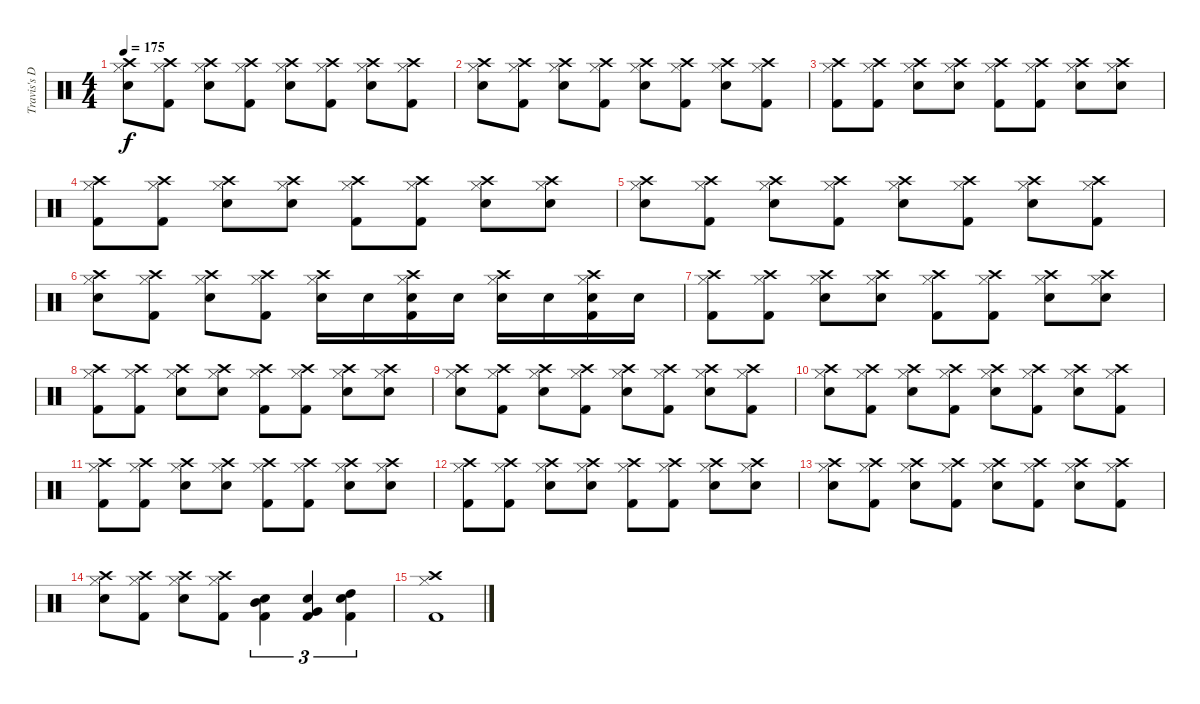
\track ("Travis's Drums" "Travis's D") {instrument percussion}
\staff {score}
\articulation defaults
\ts (4 4)
\tempo 175
\clef neutral
\ks c
("Hi-Hat (closed)" "Electric Snare (hit)" "Crash high (hit)").8{dy f} ("Hi-Hat (closed)" "Kick (hit) 2" "Crash high (hit)").8 ("Hi-Hat (closed)" "Electric Snare (hit)" "Crash high (hit)").8 ("Hi-Hat (closed)" "Kick (hit) 2" "Crash high (hit)").8 ("Hi-Hat (closed)" "Electric Snare (hit)" "Crash high (hit)").8 ("Hi-Hat (closed)" "Kick (hit) 2" "Crash high (hit)").8 ("Hi-Hat (closed)" "Electric Snare (hit)" "Crash high (hit)").8 ("Hi-Hat (closed)" "Kick (hit) 2" "Crash high (hit)").8 |
("Hi-Hat (closed)" "Electric Snare (hit)" "Crash high (hit)").8 ("Hi-Hat (closed)" "Kick (hit) 2" "Crash high (hit)").8 ("Hi-Hat (closed)" "Electric Snare (hit)" "Crash high (hit)").8 ("Hi-Hat (closed)" "Kick (hit) 2" "Crash high (hit)").8 ("Hi-Hat (closed)" "Electric Snare (hit)" "Crash high (hit)").8 ("Hi-Hat (closed)" "Kick (hit) 2" "Crash high (hit)").8 ("Hi-Hat (closed)" "Electric Snare (hit)" "Crash high (hit)").8 ("Hi-Hat (closed)" "Kick (hit) 2" "Crash high (hit)").8 |
("Hi-Hat (closed)" "Kick (hit) 2" "Crash high (hit)").8 ("Hi-Hat (closed)" "Kick (hit) 2" "Crash high (hit)").8 ("Hi-Hat (closed)" "Electric Snare (hit)" "Crash high (hit)").8 ("Hi-Hat (closed)" "Electric Snare (hit)" "Crash high (hit)").8 ("Hi-Hat (closed)" "Kick (hit) 2" "Crash high (hit)").8 ("Hi-Hat (closed)" "Kick (hit) 2" "Crash high (hit)").8 ("Hi-Hat (closed)" "Electric Snare (hit)" "Crash high (hit)").8 ("Hi-Hat (closed)" "Electric Snare (hit)" "Crash high (hit)").8 |
("Hi-Hat (closed)" "Kick (hit) 2" "Crash high (hit)").8 ("Hi-Hat (closed)" "Kick (hit) 2" "Crash high (hit)").8 ("Hi-Hat (closed)" "Electric Snare (hit)" "Crash high (hit)").8 ("Hi-Hat (closed)" "Electric Snare (hit)" "Crash high (hit)").8 ("Hi-Hat (closed)" "Kick (hit) 2" "Crash high (hit)").8 ("Hi-Hat (closed)" "Kick (hit) 2" "Crash high (hit)").8 ("Hi-Hat (closed)" "Electric Snare (hit)" "Crash high (hit)").8 ("Hi-Hat (closed)" "Electric Snare (hit)" "Crash high (hit)").8 |
("Hi-Hat (closed)" "Electric Snare (hit)" "Crash high (hit)").8 ("Hi-Hat (closed)" "Kick (hit) 2" "Crash high (hit)").8 ("Hi-Hat (closed)" "Electric Snare (hit)" "Crash high (hit)").8 ("Hi-Hat (closed)" "Kick (hit) 2" "Crash high (hit)").8 ("Hi-Hat (closed)" "Electric Snare (hit)" "Crash high (hit)").8 ("Hi-Hat (closed)" "Kick (hit) 2" "Crash high (hit)").8 ("Hi-Hat (closed)" "Electric Snare (hit)" "Crash high (hit)").8 ("Hi-Hat (closed)" "Kick (hit) 2" "Crash high (hit)").8 |
("Hi-Hat (closed)" "Electric Snare (hit)" "Crash high (hit)").8 ("Hi-Hat (closed)" "Kick (hit) 2" "Crash high (hit)").8 ("Hi-Hat (closed)" "Electric Snare (hit)" "Crash high (hit)").8 ("Hi-Hat (closed)" "Kick (hit) 2" "Crash high (hit)").8 ("Hi-Hat (closed)" "Electric Snare (hit)" "Crash high (hit)").16 "Electric Snare (hit)".16 ("Hi-Hat (closed)" "Electric Snare (hit)" "Kick (hit) 2" "Crash high (hit)").16 "Electric Snare (hit)".16 ("Hi-Hat (closed)" "Electric Snare (hit)" "Crash high (hit)").16 "Electric Snare (hit)".16 ("Hi-Hat (closed)" "Electric Snare (hit)" "Kick (hit) 2" "Crash high (hit)").16 "Electric Snare (hit)".16 |
("Hi-Hat (closed)" "Kick (hit) 2" "Crash high (hit)").8 ("Hi-Hat (closed)" "Kick (hit) 2" "Crash high (hit)").8 ("Hi-Hat (closed)" "Electric Snare (hit)" "Crash high (hit)").8 ("Hi-Hat (closed)" "Electric Snare (hit)" "Crash high (hit)").8 ("Hi-Hat (closed)" "Kick (hit) 2" "Crash high (hit)").8 ("Hi-Hat (closed)" "Kick (hit) 2" "Crash high (hit)").8 ("Hi-Hat (closed)" "Electric Snare (hit)" "Crash high (hit)").8 ("Hi-Hat (closed)" "Electric Snare (hit)" "Crash high (hit)").8 |
("Hi-Hat (closed)" "Kick (hit) 2" "Crash high (hit)").8 ("Hi-Hat (closed)" "Kick (hit) 2" "Crash high (hit)").8 ("Hi-Hat (closed)" "Electric Snare (hit)" "Crash high (hit)").8 ("Hi-Hat (closed)" "Electric Snare (hit)" "Crash high (hit)").8 ("Hi-Hat (closed)" "Kick (hit) 2" "Crash high (hit)").8 ("Hi-Hat (closed)" "Kick (hit) 2" "Crash high (hit)").8 ("Hi-Hat (closed)" "Electric Snare (hit)" "Crash high (hit)").8 ("Hi-Hat (closed)" "Electric Snare (hit)" "Crash high (hit)").8 |
("Hi-Hat (closed)" "Electric Snare (hit)" "Crash high (hit)").8 ("Hi-Hat (closed)" "Kick (hit) 2" "Crash high (hit)").8 ("Hi-Hat (closed)" "Electric Snare (hit)" "Crash high (hit)").8 ("Hi-Hat (closed)" "Kick (hit) 2" "Crash high (hit)").8 ("Hi-Hat (closed)" "Electric Snare (hit)" "Crash high (hit)").8 ("Hi-Hat (closed)" "Kick (hit) 2" "Crash high (hit)").8 ("Hi-Hat (closed)" "Electric Snare (hit)" "Crash high (hit)").8 ("Hi-Hat (closed)" "Kick (hit) 2" "Crash high (hit)").8 |
("Hi-Hat (closed)" "Electric Snare (hit)" "Crash high (hit)").8 ("Hi-Hat (closed)" "Kick (hit) 2" "Crash high (hit)").8 ("Hi-Hat (closed)" "Electric Snare (hit)" "Crash high (hit)").8 ("Hi-Hat (closed)" "Kick (hit) 2" "Crash high (hit)").8 ("Hi-Hat (closed)" "Electric Snare (hit)" "Crash high (hit)").8 ("Hi-Hat (closed)" "Kick (hit) 2" "Crash high (hit)").8 ("Hi-Hat (closed)" "Electric Snare (hit)" "Crash high (hit)").8 ("Hi-Hat (closed)" "Kick (hit) 2" "Crash high (hit)").8 |
("Hi-Hat (closed)" "Kick (hit) 2" "Crash high (hit)").8 ("Hi-Hat (closed)" "Kick (hit) 2" "Crash high (hit)").8 ("Hi-Hat (closed)" "Electric Snare (hit)" "Crash high (hit)").8 ("Hi-Hat (closed)" "Electric Snare (hit)" "Crash high (hit)").8 ("Hi-Hat (closed)" "Kick (hit) 2" "Crash high (hit)").8 ("Hi-Hat (closed)" "Kick (hit) 2" "Crash high (hit)").8 ("Hi-Hat (closed)" "Electric Snare (hit)" "Crash high (hit)").8 ("Hi-Hat (closed)" "Electric Snare (hit)" "Crash high (hit)").8 |
("Hi-Hat (closed)" "Kick (hit) 2" "Crash high (hit)").8 ("Hi-Hat (closed)" "Kick (hit) 2" "Crash high (hit)").8 ("Hi-Hat (closed)" "Electric Snare (hit)" "Crash high (hit)").8 ("Hi-Hat (closed)" "Electric Snare (hit)" "Crash high (hit)").8 ("Hi-Hat (closed)" "Kick (hit) 2" "Crash high (hit)").8 ("Hi-Hat (closed)" "Kick (hit) 2" "Crash high (hit)").8 ("Hi-Hat (closed)" "Electric Snare (hit)" "Crash high (hit)").8 ("Hi-Hat (closed)" "Electric Snare (hit)" "Crash high (hit)").8 |
("Hi-Hat (closed)" "Electric Snare (hit)" "Crash high (hit)").8 ("Hi-Hat (closed)" "Kick (hit) 2" "Crash high (hit)").8 ("Hi-Hat (closed)" "Electric Snare (hit)" "Crash high (hit)").8 ("Hi-Hat (closed)" "Kick (hit) 2" "Crash high (hit)").8 ("Hi-Hat (closed)" "Electric Snare (hit)" "Crash high (hit)").8 ("Hi-Hat (closed)" "Kick (hit) 2" "Crash high (hit)").8 ("Hi-Hat (closed)" "Electric Snare (hit)" "Crash high (hit)").8 ("Hi-Hat (closed)" "Kick (hit) 2" "Crash high (hit)").8 |
("Hi-Hat (closed)" "Electric Snare (hit)" "Crash high (hit)").8 ("Hi-Hat (closed)" "Kick (hit) 2" "Crash high (hit)").8 ("Hi-Hat (closed)" "Electric Snare (hit)" "Crash high (hit)").8 ("Hi-Hat (closed)" "Kick (hit) 2" "Crash high (hit)").8 ("Electric Snare (hit)" "Kick (hit) 2" "Mid Tom (hit)").4{tu (3 2)} ("Electric Snare (hit)" "Kick (hit) 2" "Very Low Tom (hit)").4{tu (3 2)} ("Electric Snare (hit)" "Kick (hit) 2" "High Tom (hit)").4{tu (3 2)} |
("Hi-Hat (closed)" "Kick (hit) 2" "Crash high (hit)").1
